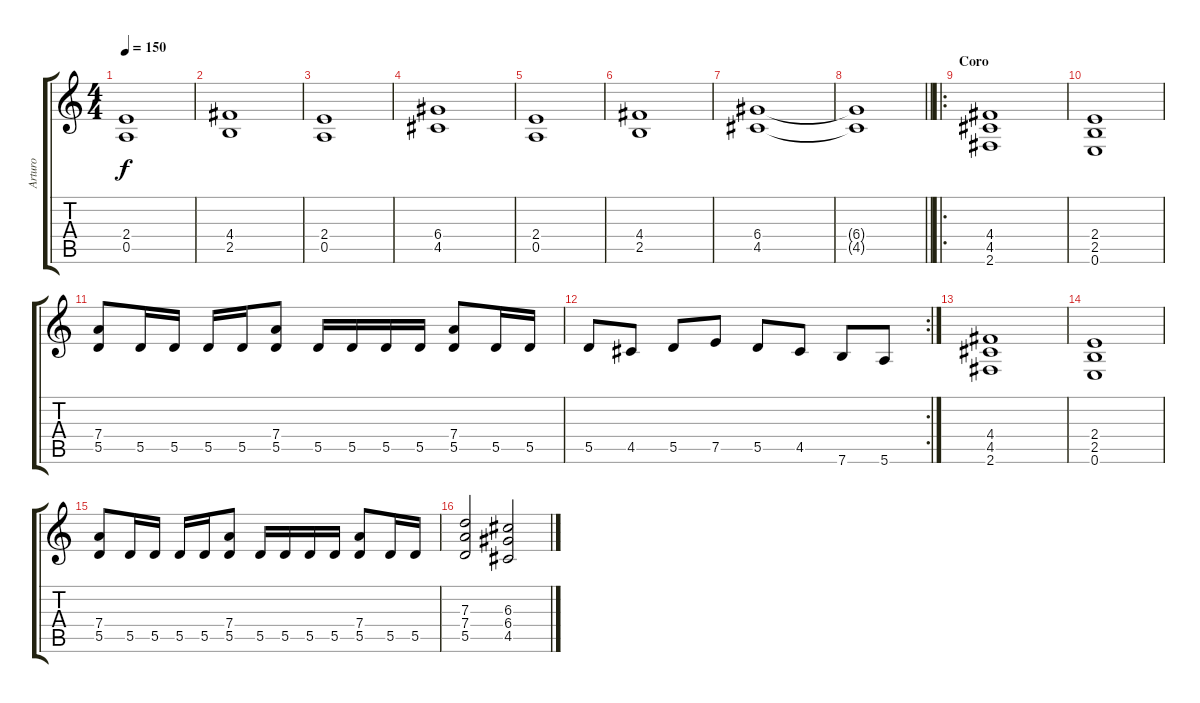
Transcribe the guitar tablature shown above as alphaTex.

\track ("Arturo" "Arturo") {instrument overdrivenguitar}
\staff {score tabs}
\tuning (E4 B3 G3 D3 A2 E2) {hide}
\ts (4 4)
\tempo 150
\clef g2
\ks c
(2.4 0.5).1{dy f} |
(4.4 2.5).1 |
(2.4 0.5).1 |
(6.4 4.5).1 |
(2.4 0.5).1 |
(4.4 2.5).1 |
(6.4 4.5).1 |
\barLineRight lightlight
(6.4{t} 4.5{t}).1 |
\ro
\section ("" "Coro")
(4.4 4.5 2.6).1 |
(2.4 2.5 0.6).1 |
(7.4 5.5).8 5.5.16 5.5.16 5.5.16 5.5.16 (7.4 5.5).8 5.5.16 5.5.16 5.5.16 5.5.16 (7.4 5.5).8 5.5.16 5.5.16 |
\rc 2
5.5.8 4.5.8 5.5.8 7.5.8 5.5.8 4.5.8 7.6.8 5.6.8 |
(4.4 4.5 2.6).1 |
(2.4 2.5 0.6).1 |
(7.4 5.5).8 5.5.16 5.5.16 5.5.16 5.5.16 (7.4 5.5).8 5.5.16 5.5.16 5.5.16 5.5.16 (7.4 5.5).8 5.5.16 5.5.16 |
(7.3 7.4 5.5).2 (6.3 6.4 4.5).2
